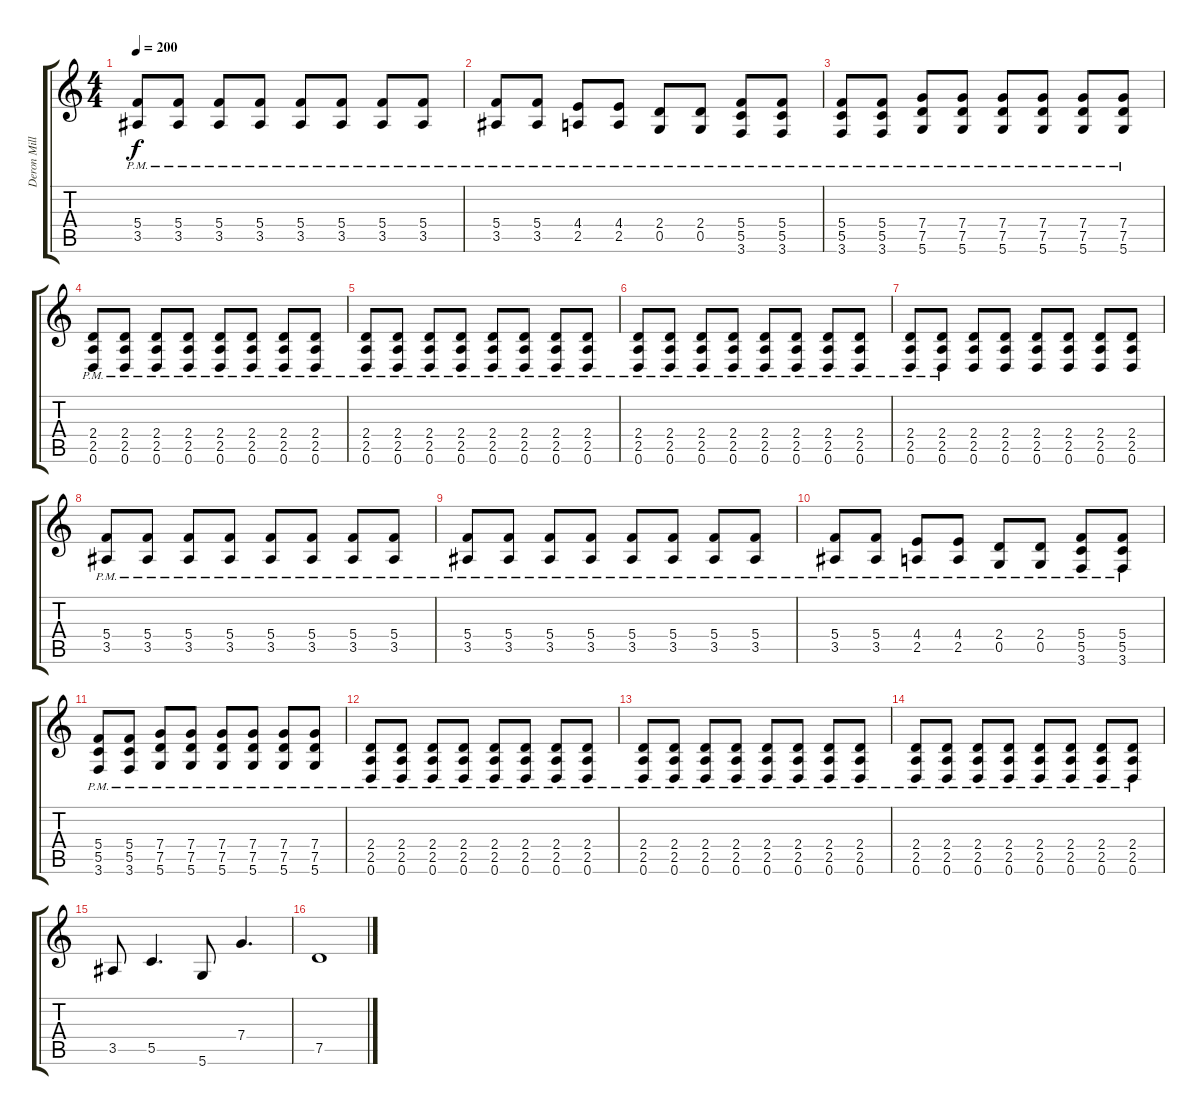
\track ("Deron Miller" "Deron Mill") {instrument distortionguitar}
\staff {score tabs}
\tuning (D4 A3 F3 C3 G2 D2) {hide}
\ts (4 4)
\tempo 200
\clef g2
\ks c
(5.4{pm} 3.5{pm}).8{dy f} (5.4{pm} 3.5{pm}).8 (5.4{pm} 3.5{pm}).8 (5.4{pm} 3.5{pm}).8 (5.4{pm} 3.5{pm}).8 (5.4{pm} 3.5{pm}).8 (5.4{pm} 3.5{pm}).8 (5.4{pm} 3.5{pm}).8 |
(5.4{pm} 3.5{pm}).8 (5.4{pm} 3.5{pm}).8 (4.4{pm} 2.5{pm}).8 (4.4{pm} 2.5{pm}).8 (2.4{pm} 0.5{pm}).8 (2.4{pm} 0.5{pm}).8 (5.4{pm} 5.5{pm} 3.6{pm}).8 (5.4{pm} 5.5{pm} 3.6{pm}).8 |
(5.4{pm} 5.5{pm} 3.6{pm}).8 (5.4{pm} 5.5{pm} 3.6{pm}).8 (7.4{pm} 7.5{pm} 5.6{pm}).8 (7.4{pm} 7.5{pm} 5.6{pm}).8 (7.4{pm} 7.5{pm} 5.6{pm}).8 (7.4{pm} 7.5{pm} 5.6{pm}).8 (7.4{pm} 7.5{pm} 5.6{pm}).8 (7.4{pm} 7.5{pm} 5.6{pm}).8 |
(2.4{pm} 2.5{pm} 0.6{pm}).8 (2.4{pm} 2.5{pm} 0.6{pm}).8 (2.4{pm} 2.5{pm} 0.6{pm}).8 (2.4{pm} 2.5{pm} 0.6{pm}).8 (2.4{pm} 2.5{pm} 0.6{pm}).8 (2.4{pm} 2.5{pm} 0.6{pm}).8 (2.4{pm} 2.5{pm} 0.6{pm}).8 (2.4{pm} 2.5{pm} 0.6{pm}).8 |
(2.4{pm} 2.5{pm} 0.6{pm}).8 (2.4{pm} 2.5{pm} 0.6{pm}).8 (2.4{pm} 2.5{pm} 0.6{pm}).8 (2.4{pm} 2.5{pm} 0.6{pm}).8 (2.4{pm} 2.5{pm} 0.6{pm}).8 (2.4{pm} 2.5{pm} 0.6{pm}).8 (2.4{pm} 2.5{pm} 0.6{pm}).8 (2.4{pm} 2.5{pm} 0.6{pm}).8 |
(2.4{pm} 2.5{pm} 0.6{pm}).8 (2.4{pm} 2.5{pm} 0.6{pm}).8 (2.4{pm} 2.5{pm} 0.6{pm}).8 (2.4{pm} 2.5{pm} 0.6{pm}).8 (2.4{pm} 2.5{pm} 0.6{pm}).8 (2.4{pm} 2.5{pm} 0.6{pm}).8 (2.4{pm} 2.5{pm} 0.6{pm}).8 (2.4{pm} 2.5{pm} 0.6{pm}).8 |
(2.4{pm} 2.5{pm} 0.6{pm}).8 (2.4{pm} 2.5{pm} 0.6{pm}).8 (2.4 2.5 0.6).8 (2.4 2.5 0.6).8 (2.4 2.5 0.6).8 (2.4 2.5 0.6).8 (2.4 2.5 0.6).8 (2.4 2.5 0.6).8 |
(5.4{pm} 3.5{pm}).8 (5.4{pm} 3.5{pm}).8 (5.4{pm} 3.5{pm}).8 (5.4{pm} 3.5{pm}).8 (5.4{pm} 3.5{pm}).8 (5.4{pm} 3.5{pm}).8 (5.4{pm} 3.5{pm}).8 (5.4{pm} 3.5{pm}).8 |
(5.4{pm} 3.5{pm}).8 (5.4{pm} 3.5{pm}).8 (5.4{pm} 3.5{pm}).8 (5.4{pm} 3.5{pm}).8 (5.4{pm} 3.5{pm}).8 (5.4{pm} 3.5{pm}).8 (5.4{pm} 3.5{pm}).8 (5.4{pm} 3.5{pm}).8 |
(5.4{pm} 3.5{pm}).8 (5.4{pm} 3.5{pm}).8 (4.4{pm} 2.5{pm}).8 (4.4{pm} 2.5{pm}).8 (2.4{pm} 0.5{pm}).8 (2.4{pm} 0.5{pm}).8 (5.4{pm} 5.5{pm} 3.6{pm}).8 (5.4{pm} 5.5{pm} 3.6{pm}).8 |
(5.4{pm} 5.5{pm} 3.6{pm}).8 (5.4{pm} 5.5{pm} 3.6{pm}).8 (7.4{pm} 7.5{pm} 5.6{pm}).8 (7.4{pm} 7.5{pm} 5.6{pm}).8 (7.4{pm} 7.5{pm} 5.6{pm}).8 (7.4{pm} 7.5{pm} 5.6{pm}).8 (7.4{pm} 7.5{pm} 5.6{pm}).8 (7.4{pm} 7.5{pm} 5.6{pm}).8 |
(2.4{pm} 2.5{pm} 0.6{pm}).8 (2.4{pm} 2.5{pm} 0.6{pm}).8 (2.4{pm} 2.5{pm} 0.6{pm}).8 (2.4{pm} 2.5{pm} 0.6{pm}).8 (2.4{pm} 2.5{pm} 0.6{pm}).8 (2.4{pm} 2.5{pm} 0.6{pm}).8 (2.4{pm} 2.5{pm} 0.6{pm}).8 (2.4{pm} 2.5{pm} 0.6{pm}).8 |
(2.4{pm} 2.5{pm} 0.6{pm}).8 (2.4{pm} 2.5{pm} 0.6{pm}).8 (2.4{pm} 2.5{pm} 0.6{pm}).8 (2.4{pm} 2.5{pm} 0.6{pm}).8 (2.4{pm} 2.5{pm} 0.6{pm}).8 (2.4{pm} 2.5{pm} 0.6{pm}).8 (2.4{pm} 2.5{pm} 0.6{pm}).8 (2.4{pm} 2.5{pm} 0.6{pm}).8 |
(2.4{pm} 2.5{pm} 0.6{pm}).8 (2.4{pm} 2.5{pm} 0.6{pm}).8 (2.4{pm} 2.5{pm} 0.6{pm}).8 (2.4{pm} 2.5{pm} 0.6{pm}).8 (2.4{pm} 2.5{pm} 0.6{pm}).8 (2.4{pm} 2.5{pm} 0.6{pm}).8 (2.4{pm} 2.5{pm} 0.6{pm}).8 (2.4{pm} 2.5{pm} 0.6{pm}).8 |
3.5.8 5.5.4{d} 5.6.8 7.4.4{d} |
7.5.1{instrument overdrivenguitar}
